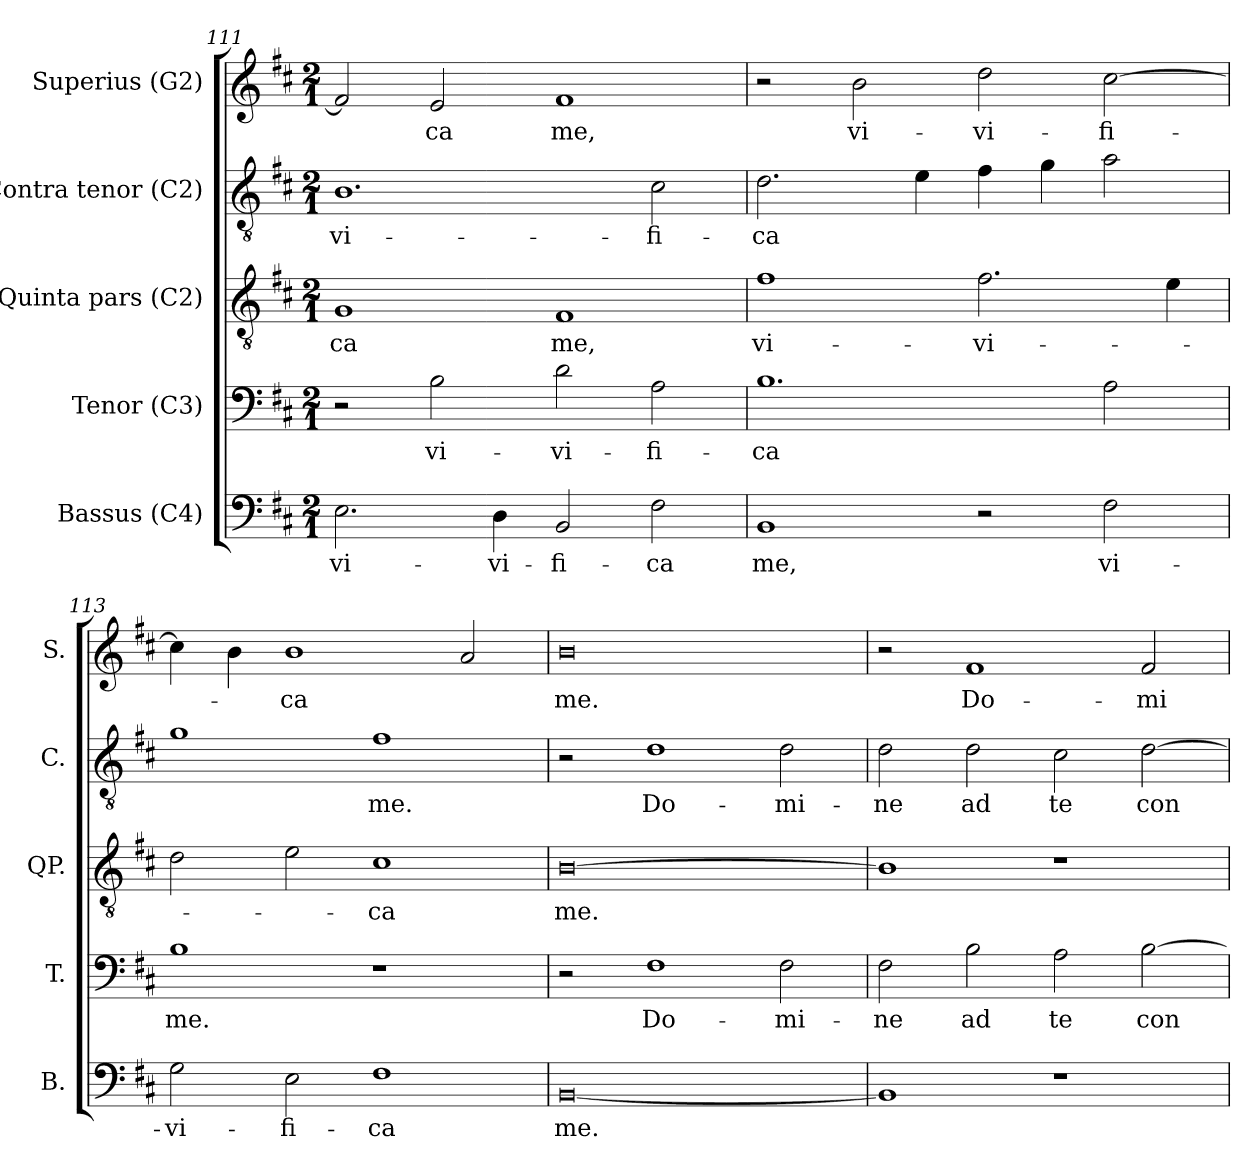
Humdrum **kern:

**kern	**text	**kern	**text	**kern	**text	**kern	**text	**kern	**text
*part5	*part5	*part4	*part4	*part3	*part3	*part2	*part2	*part1	*part1
*staff5	*staff5	*staff4	*staff4	*staff3	*staff3	*staff2	*staff2	*staff1	*staff1
*I"Bassus (C4)	*	*I"Tenor (C3)	*	*I"Quinta pars (C2)	*	*I"Contra tenor (C2)	*	*I"Superius (G2)	*
*I'B.	*	*I'T.	*	*I'QP.	*	*I'C.	*	*I'S.	*
*clefF4	*	*clefF4	*	*clefGv2	*	*clefGv2	*	*clefG2	*
*	*	*ITrd7c12	*	*ITrd7c12	*	*ITrd7c12	*	*	*
*k[f#c#]	*	*k[f#c#]	*	*k[f#c#]	*	*k[f#c#]	*	*k[f#c#]	*
*D:	*	*D:	*	*D:	*	*D:	*	*D:	*
*M2/1	*	*M2/1	*	*M2/1	*	*M2/1	*	*M2/1	*
=111	=111	=111	=111	=111	=111	=111	=111	=111	=111
!	!LO:LY:b:color=#000000	!	!	!	!	!	!	!	!
!	!	!	!	!	!LO:LY:b:color=#000000	!	!	!	!
!	!	!	!	!	!	!	!LO:LY:b:color=#000000	!	!
2.Ei\	vi-	2r	.	1GGi	-ca	1.BBi	-vi-	2f#i/]	.
!	!	!	!LO:LY:b:color=#000000	!	!	!	!	!	!
!	!	!	!	!	!	!	!	!	!LO:LY:b:color=#000000
.	.	2BBi\	vi-	.	.	.	.	2ei/	-ca
!	!LO:LY:b:color=#000000	!	!	!	!	!	!	!	!
4Di\	-vi-	.	.	.	.	.	.	.	.
!	!LO:LY:b:color=#000000	!	!	!	!	!	!	!	!
!	!	!	!LO:LY:b:color=#000000	!	!	!	!	!	!
!	!	!	!	!	!LO:LY:b:color=#000000	!	!	!	!
!	!	!	!	!	!	!	!	!	!LO:LY:b:color=#000000
2BBi/	-fi-	2Di\	-vi-	1FF#i	me,	.	.	1f#i	me,
!	!LO:LY:b:color=#000000	!	!	!	!	!	!	!	!
!	!	!	!LO:LY:b:color=#000000	!	!	!	!	!	!
!	!	!	!	!	!	!	!LO:LY:b:color=#000000	!	!
2F#i\	-ca	2AAi\	-fi-	.	.	2C#i\	-fi-	.	.
=112	=112	=112	=112	=112	=112	=112	=112	=112	=112
!	!LO:LY:b:color=#000000	!	!	!	!	!	!	!	!
!	!	!	!LO:LY:b:color=#000000	!	!	!	!	!	!
!	!	!	!	!	!LO:LY:b:color=#000000	!	!	!	!
!	!	!	!	!	!	!	!LO:LY:b:color=#000000	!	!
1BBi	me,	1.BBi	-ca	1F#i	vi-	2.Di\	-ca	2r	.
!	!	!	!	!	!	!	!	!	!LO:LY:b:color=#000000
.	.	.	.	.	.	.	.	2bi\	vi-
.	.	.	.	.	.	4Ei\	.	.	.
!	!	!	!	!	!LO:LY:b:color=#000000	!	!	!	!
!	!	!	!	!	!	!	!	!	!LO:LY:b:color=#000000
2r	.	.	.	2.F#i\	-vi-	4F#i\	.	2ddi\	-vi-
.	.	.	.	.	.	4Gi\	.	.	.
!	!LO:LY:b:color=#000000	!	!	!	!	!	!	!	!
!	!	!	!	!	!	!	!	!	!LO:LY:b:color=#000000
2F#i\	vi-	2AAi\	.	.	.	2Ai\	.	[2cc#i\	-fi-
.	.	.	.	4Ei\	.	.	.	.	.
=113	=113	=113	=113	=113	=113	=113	=113	=113	=113
!	!LO:LY:b:color=#000000	!	!	!	!	!	!	!	!
!	!	!	!LO:LY:b:color=#000000	!	!	!	!	!	!
2Gi\	-vi-	1BBi	me.	2Di\	.	1Gi	.	4cc#i\]	.
.	.	.	.	.	.	.	.	4bi\	.
!	!LO:LY:b:color=#000000	!	!	!	!	!	!	!	!
!	!	!	!	!	!	!	!	!	!LO:LY:b:color=#000000
2Ei\	-fi-	.	.	2Ei\	.	.	.	1bi	-ca
!	!LO:LY:b:color=#000000	!	!	!	!	!	!	!	!
!	!	!	!	!	!LO:LY:b:color=#000000	!	!	!	!
!	!	!	!	!	!	!	!LO:LY:b:color=#000000	!	!
1F#i	-ca	1r	.	1C#i	-ca	1F#i	me.	.	.
.	.	.	.	.	.	.	.	2ai/	.
!!LO:LB:g=z
=114	=114	=114	=114	=114	=114	=114	=114	=114	=114
!	!LO:LY:b:color=#000000	!	!	!	!	!	!	!	!
!	!	!	!	!	!LO:LY:b:color=#000000	!	!	!	!
!	!	!	!	!	!	!	!	!	!LO:LY:b:color=#000000
[0BBi	me.	2r	.	[0BBi	me.	2r	.	0bi	me.
!	!	!	!LO:LY:b:color=#000000	!	!	!	!	!	!
!	!	!	!	!	!	!	!LO:LY:b:color=#000000	!	!
.	.	1FF#i	Do-	.	.	1Di	Do-	.	.
!	!	!	!LO:LY:b:color=#000000	!	!	!	!	!	!
!	!	!	!	!	!	!	!LO:LY:b:color=#000000	!	!
.	.	2FF#i\	-mi-	.	.	2Di\	-mi-	.	.
=115	=115	=115	=115	=115	=115	=115	=115	=115	=115
!	!	!	!LO:LY:b:color=#000000	!	!	!	!	!	!
!	!	!	!	!	!	!	!LO:LY:b:color=#000000	!	!
1BBi]	.	2FF#i\	-ne	1BBi]	.	2Di\	-ne	2r	.
!	!	!	!LO:LY:b:color=#000000	!	!	!	!	!	!
!	!	!	!	!	!	!	!LO:LY:b:color=#000000	!	!
!	!	!	!	!	!	!	!	!	!LO:LY:b:color=#000000
.	.	2BBi\	ad	.	.	2Di\	ad	1f#i	Do-
!	!	!	!LO:LY:b:color=#000000	!	!	!	!	!	!
!	!	!	!	!	!	!	!LO:LY:b:color=#000000	!	!
1r	.	2AAi\	te	1r	.	2C#i\	te	.	.
!	!	!	!LO:LY:b:color=#000000	!	!	!	!	!	!
!	!	!	!	!	!	!	!LO:LY:b:color=#000000	!	!
!	!	!	!	!	!	!	!	!	!LO:LY:b:color=#000000
.	.	[2BBi\	con-	.	.	[2Di\	con-	2f#i/	-mi-
=	=	=	=	=	=	=	=	=	=
*-	*-	*-	*-	*-	*-	*-	*-	*-	*-
